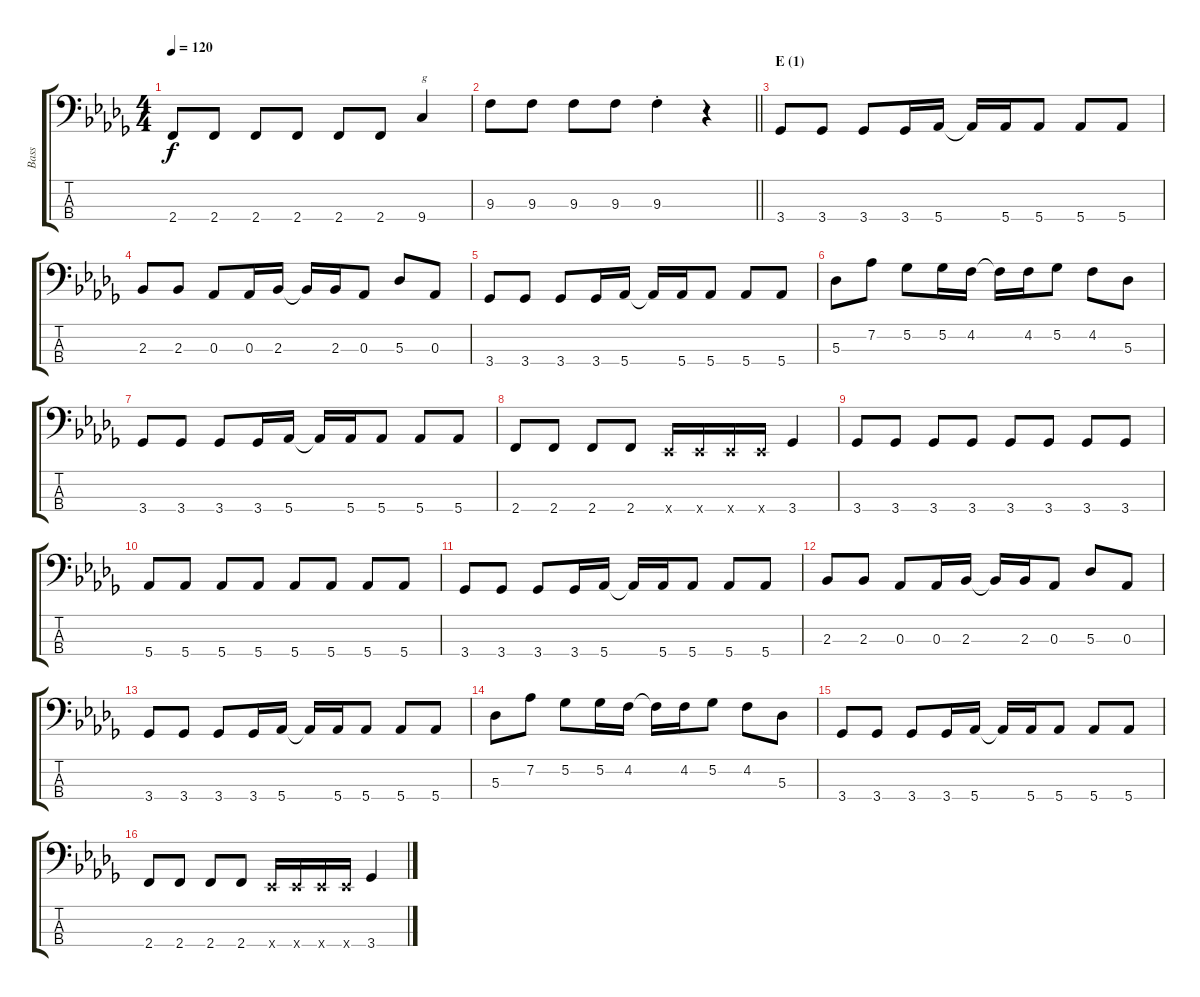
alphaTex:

\track ("Bass" "Bass") {instrument electricbasspick}
\staff {score tabs}
\tuning (Gb2 Db2 Ab1 Eb1) {hide}
\ts (4 4)
\tempo 120
\clef f4
\ks db
2.4.8{dy f} 2.4.8 2.4.8 2.4.8 2.4.8 2.4.8 9.4.4{txt "g"} |
\barLineRight lightlight
9.3.8 9.3.8 9.3.8 9.3.8 9.3{st}.4 r.4 |
\section ("" "E (1)")
3.4.8 3.4.8 3.4.8 3.4.16 5.4.16 5.4{t}.16 5.4.16 5.4.8 5.4.8 5.4.8 |
2.3.8 2.3.8 0.3.8 0.3.16 2.3.16 2.3{t}.16 2.3.16 0.3.8 5.3.8 0.3.8 |
3.4.8 3.4.8 3.4.8 3.4.16 5.4.16 5.4{t}.16 5.4.16 5.4.8 5.4.8 5.4.8 |
5.3.8 7.2.8 5.2.8 5.2.16 4.2.16 4.2{t}.16 4.2.16 5.2.8 4.2.8 5.3.8 |
3.4.8 3.4.8 3.4.8 3.4.16 5.4.16 5.4{t}.16 5.4.16 5.4.8 5.4.8 5.4.8 |
2.4.8 2.4.8 2.4.8 2.4.8 0.4{x}.16 0.4{x}.16 0.4{x}.16 0.4{x}.16 3.4.4 |
3.4.8 3.4.8 3.4.8 3.4.8 3.4.8 3.4.8 3.4.8 3.4.8 |
5.4.8 5.4.8 5.4.8 5.4.8 5.4.8 5.4.8 5.4.8 5.4.8 |
3.4.8 3.4.8 3.4.8 3.4.16 5.4.16 5.4{t}.16 5.4.16 5.4.8 5.4.8 5.4.8 |
2.3.8 2.3.8 0.3.8 0.3.16 2.3.16 2.3{t}.16 2.3.16 0.3.8 5.3.8 0.3.8 |
3.4.8 3.4.8 3.4.8 3.4.16 5.4.16 5.4{t}.16 5.4.16 5.4.8 5.4.8 5.4.8 |
5.3.8 7.2.8 5.2.8 5.2.16 4.2.16 4.2{t}.16 4.2.16 5.2.8 4.2.8 5.3.8 |
3.4.8 3.4.8 3.4.8 3.4.16 5.4.16 5.4{t}.16 5.4.16 5.4.8 5.4.8 5.4.8 |
2.4.8 2.4.8 2.4.8 2.4.8 0.4{x}.16 0.4{x}.16 0.4{x}.16 0.4{x}.16 3.4.4
